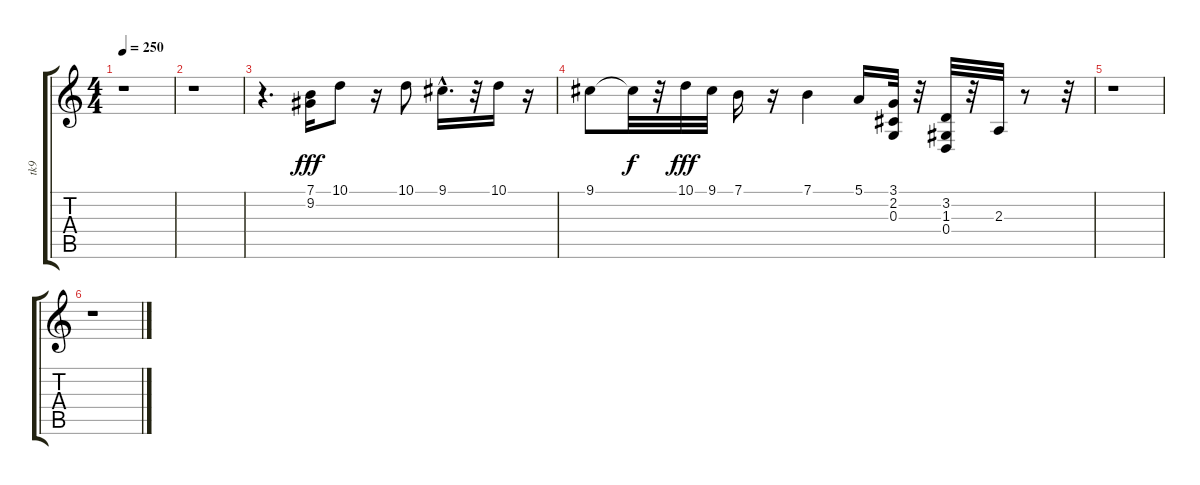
\track ("tk9" "tk9") {instrument accordion}
\staff {score tabs}
\tuning (E4 B3 G3 D3 A2 E2) {hide}
\ts (4 4)
\tempo 250
\clef g2
\ks c
r.1{dy fff} |
r.1 |
r.4{d} (7.1 9.2).16 10.1.8 r.16 10.1.8 9.1{hac}.16{d} r.32 10.1.16 r.16 |
9.1.8 9.1{t}.32{dy f} r.32 10.1.32{dy fff} 9.1.32 7.1.16 r.16 7.1.4 5.1.16 (3.1 2.2 0.3).32 r.32 (3.2 1.3 0.4).32 r.32 2.3.32 r.8 r.32 |
r.1 |
r.1
